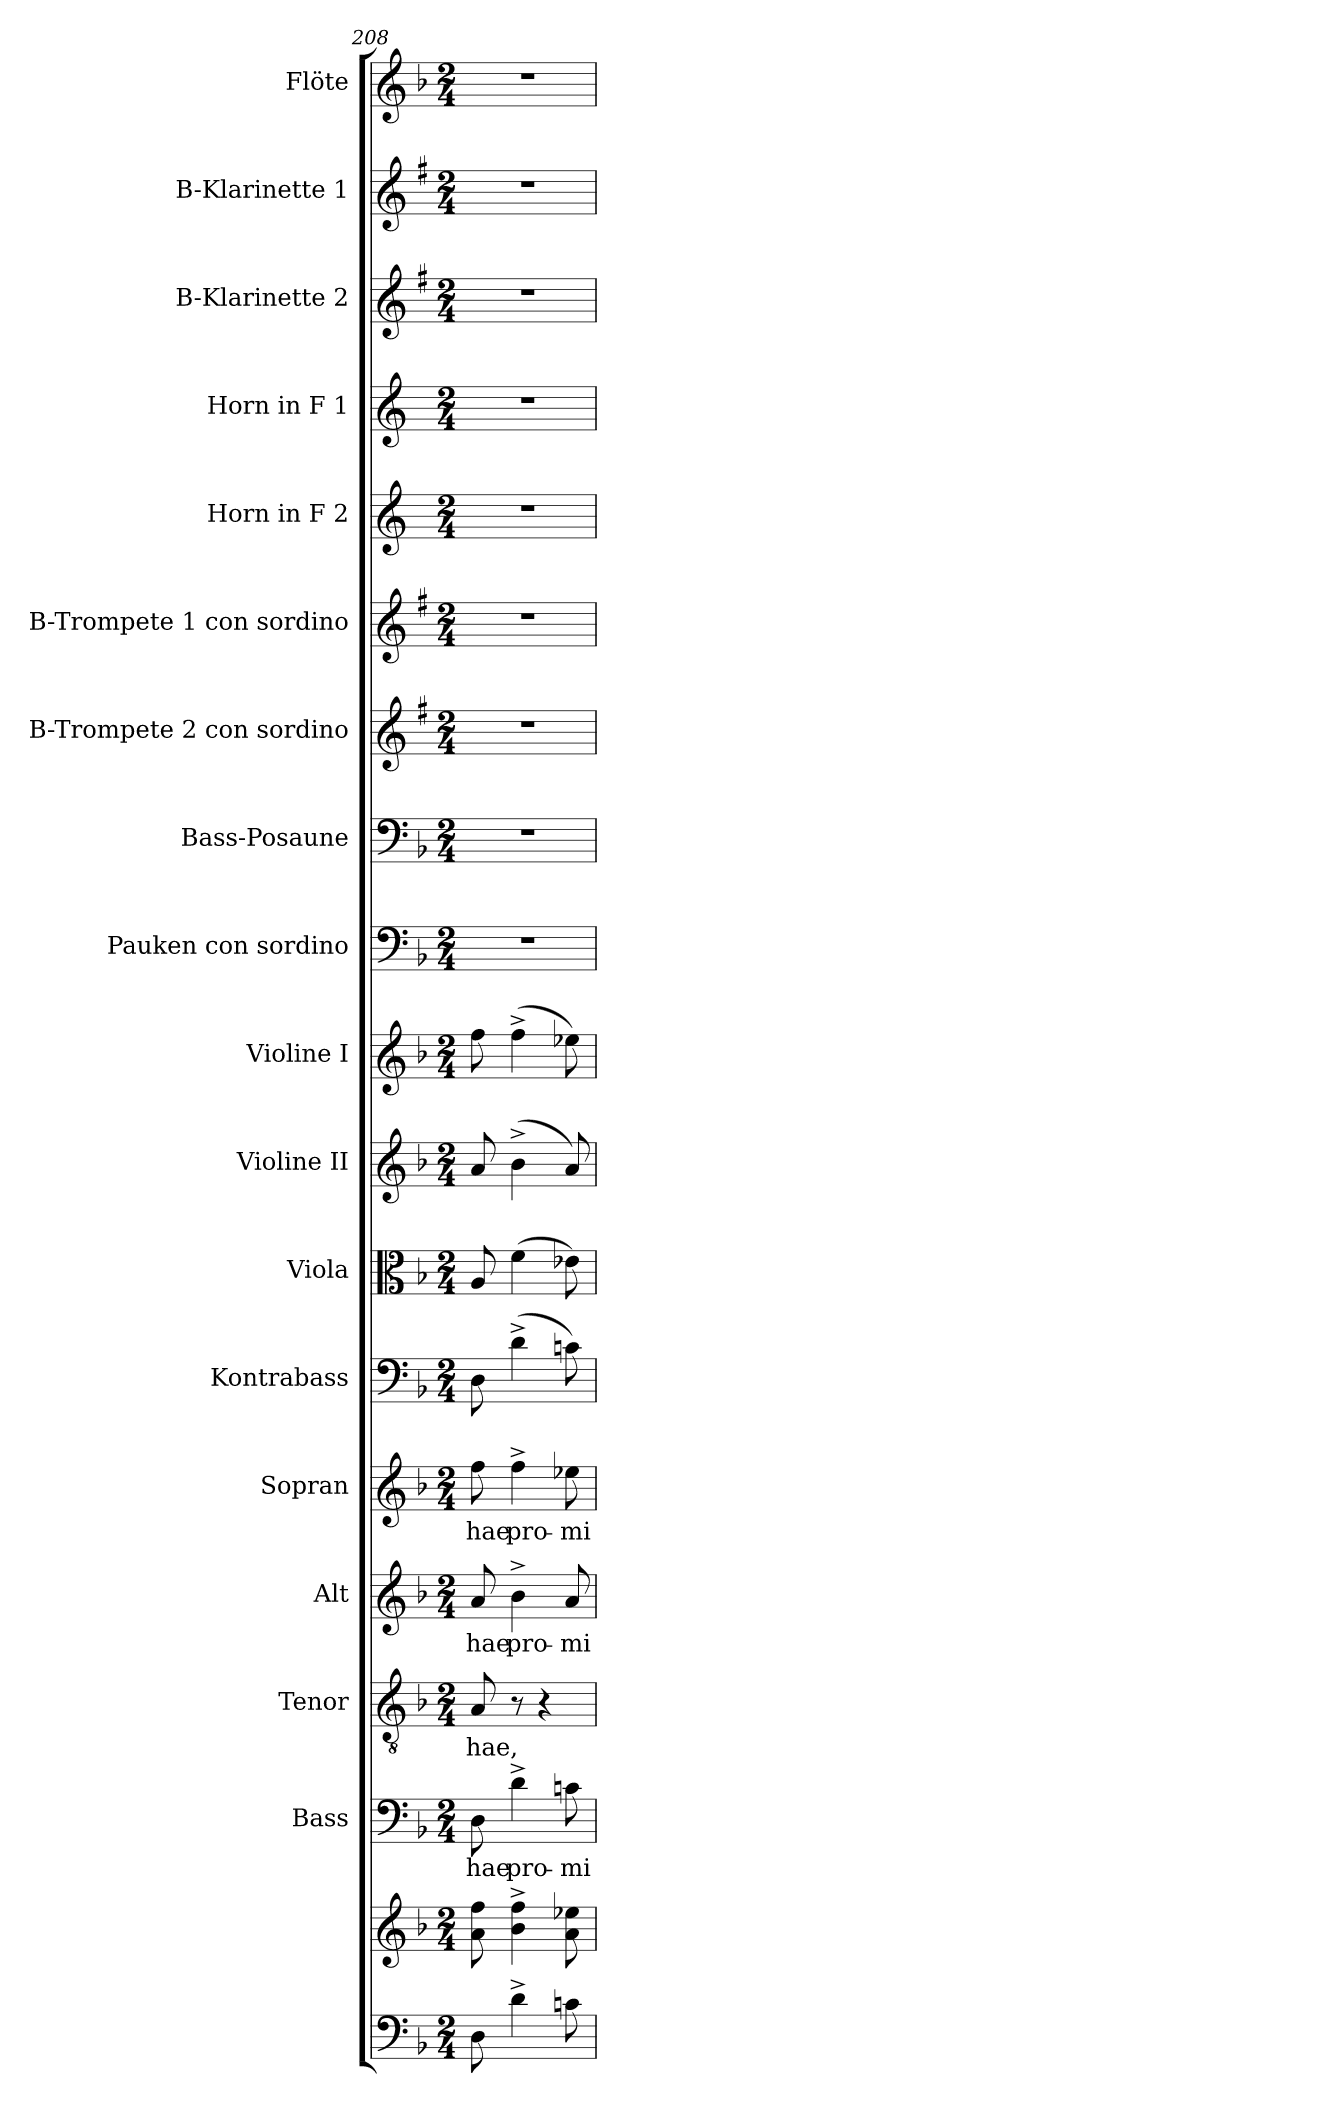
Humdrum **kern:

**kern	**kern	**kern	**text	**kern	**text	**kern	**text	**kern	**text	**kern	**kern	**kern	**kern	**kern	**kern	**kern	**kern	**kern	**kern	**kern	**kern	**kern
*part18	*part18	*part17	*part17	*part16	*part16	*part15	*part15	*part14	*part14	*part13	*part12	*part11	*part10	*part9	*part8	*part7	*part6	*part5	*part4	*part3	*part2	*part1
*staff19	*staff18	*staff17	*staff17	*staff16	*staff16	*staff15	*staff15	*staff14	*staff14	*staff13	*staff12	*staff11	*staff10	*staff9	*staff8	*staff7	*staff6	*staff5	*staff4	*staff3	*staff2	*staff1
*	*	*I"Bass	*	*I"Tenor	*	*I"Alt	*	*I"Sopran	*	*I"Kontrabass	*I"Viola	*I"Violine II	*I"Violine I	*I"Pauken con sordino	*I"Bass-Posaune	*I"B-Trompete 2 con sordino	*I"B-Trompete 1 con sordino	*I"Horn in F 2	*I"Horn in F 1	*I"B-Klarinette 2	*I"B-Klarinette 1	*I"Flöte
*	*	*I'B.	*	*I'T.	*	*I'A.	*	*I'S.	*	*I'Kb.	*I'Vla.	*I'Vl. II	*I'Vl. I	*I'Pk.	*I'B. Pos.	*I'B Trp. 2	*I'B Trp. 1	*	*	*I'B Kl. 2	*I'B Kl. 1	*I'Fl.
*clefF4	*clefG2	*clefF4	*	*clefGv2	*	*clefG2	*	*clefG2	*	*clefF4	*clefC3	*clefG2	*clefG2	*clefF4	*clefF4	*clefG2	*clefG2	*clefG2	*clefG2	*clefG2	*clefG2	*clefG2
*	*	*	*	*	*	*	*	*	*	*ITrd7c12	*	*	*	*	*	*ITrd1c2	*ITrd1c2	*ITrd4c7	*ITrd4c7	*ITrd1c2	*ITrd1c2	*
*k[b-]	*k[b-]	*k[b-]	*	*k[b-]	*	*k[b-]	*	*k[b-]	*	*k[b-]	*k[b-]	*k[b-]	*k[b-]	*k[b-]	*k[b-]	*k[b-]	*k[b-]	*k[b-]	*k[b-]	*k[b-]	*k[b-]	*k[b-]
*F:	*F:	*F:	*	*F:	*	*F:	*	*F:	*	*F:	*F:	*F:	*F:	*F:	*F:	*F:	*F:	*F:	*F:	*F:	*F:	*F:
*M2/4	*M2/4	*M2/4	*	*M2/4	*	*M2/4	*	*M2/4	*	*M2/4	*M2/4	*M2/4	*M2/4	*M2/4	*M2/4	*M2/4	*M2/4	*M2/4	*M2/4	*M2/4	*M2/4	*M2/4
=208	=208	=208	=208	=208	=208	=208	=208	=208	=208	=208	=208	=208	=208	=208	=208	=208	=208	=208	=208	=208	=208	=208
!	!	!	!LO:LY:b	!	!LO:LY:b	!	!LO:LY:b	!	!LO:LY:b	!	!	!	!	!	!	!	!	!	!	!	!	!
8D\	8a\ 8ff\	8D\	-hae	8A/	-hae,	8a/	-hae	8ff\	-hae	8DD\	8A/	8a/	8ff\	2r	2r	2r	2r	2r	2r	2r	2r	2r
!	!	!	!LO:LY:b	!	!	!	!LO:LY:b	!	!LO:LY:b	!	!	!	!	!	!	!	!	!	!	!	!	!
4d^>\	4b-\^> 4ff\^>	4d^>\	pro-	8r	.	4b-^>\	pro-	4ff^>\	pro-	(>4D^>\	(>4f\	(>4b-^>\	(>4ff^>\	.	.	.	.	.	.	.	.	.
.	.	.	.	4r	.	.	.	.	.	.	.	.	.	.	.	.	.	.	.	.	.	.
!	!	!	!LO:LY:b	!	!	!	!LO:LY:b	!	!LO:LY:b	!	!	!	!	!	!	!	!	!	!	!	!	!
8cn\	8a\ 8ee-X\	8cn\	-mi-	.	.	8a/	-mi-	8ee-X\	-mi-	8Cn\)	8e-X\)	8a/)	8ee-X\)	.	.	.	.	.	.	.	.	.
=	=	=	=	=	=	=	=	=	=	=	=	=	=	=	=	=	=	=	=	=	=	=
*-	*-	*-	*-	*-	*-	*-	*-	*-	*-	*-	*-	*-	*-	*-	*-	*-	*-	*-	*-	*-	*-	*-
